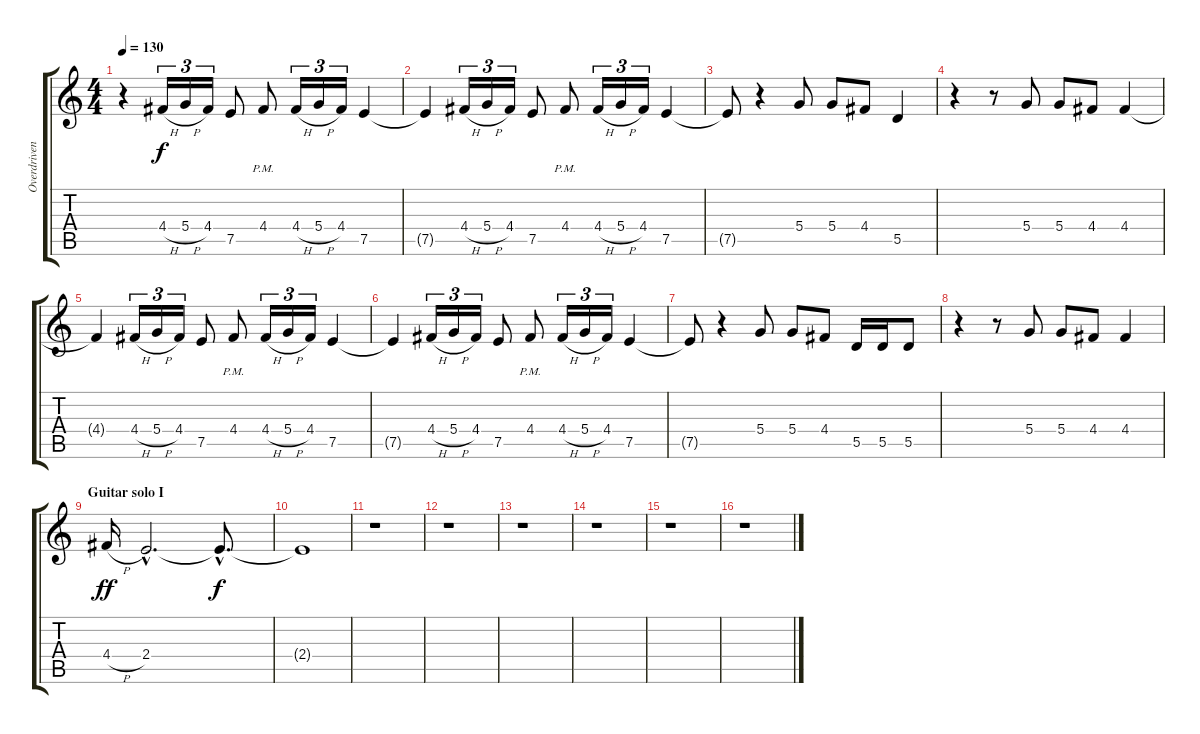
\track ("Overdriven Guitar I" "Overdriven") {instrument overdrivenguitar}
\staff {score tabs}
\tuning (E4 B3 G3 D3 A2 E2) {hide}
\ts (4 4)
\tempo 130
\clef g2
\ks c
r.4{dy f volume 15} 4.4{h}.16{tu (3 2)} 5.4{h}.16{tu (3 2)} 4.4.16{tu (3 2)} 7.5.8 4.4{pm}.8 4.4{h}.16{tu (3 2)} 5.4{h}.16{tu (3 2)} 4.4.16{tu (3 2)} 7.5.4 |
7.5{t}.4 4.4{h}.16{tu (3 2)} 5.4{h}.16{tu (3 2)} 4.4.16{tu (3 2)} 7.5.8 4.4{pm}.8 4.4{h}.16{tu (3 2)} 5.4{h}.16{tu (3 2)} 4.4.16{tu (3 2)} 7.5.4 |
7.5{t}.8 r.4 5.4.8 5.4.8 4.4.8 5.5.4 |
r.4 r.8 5.4.8 5.4.8 4.4.8 4.4.4 |
4.4{t}.4 4.4{h}.16{tu (3 2)} 5.4{h}.16{tu (3 2)} 4.4.16{tu (3 2)} 7.5.8 4.4{pm}.8 4.4{h}.16{tu (3 2)} 5.4{h}.16{tu (3 2)} 4.4.16{tu (3 2)} 7.5.4 |
7.5{t}.4 4.4{h}.16{tu (3 2)} 5.4{h}.16{tu (3 2)} 4.4.16{tu (3 2)} 7.5.8 4.4{pm}.8 4.4{h}.16{tu (3 2)} 5.4{h}.16{tu (3 2)} 4.4.16{tu (3 2)} 7.5.4 |
7.5{t}.8 r.4 5.4.8 5.4.8 4.4.8 5.5.16 5.5.16 5.5.8 |
r.4 r.8 5.4.8 5.4.8 4.4.8 4.4.4 |
\section ("" "Guitar solo I")
4.4{h}.16{dy ff volume 6} 2.4{hac}.2{d} 2.4{hac t}.8{d dy f} |
2.4{t}.1 |
r.1 |
r.1 |
r.1 |
r.1 |
r.1 |
r.1
